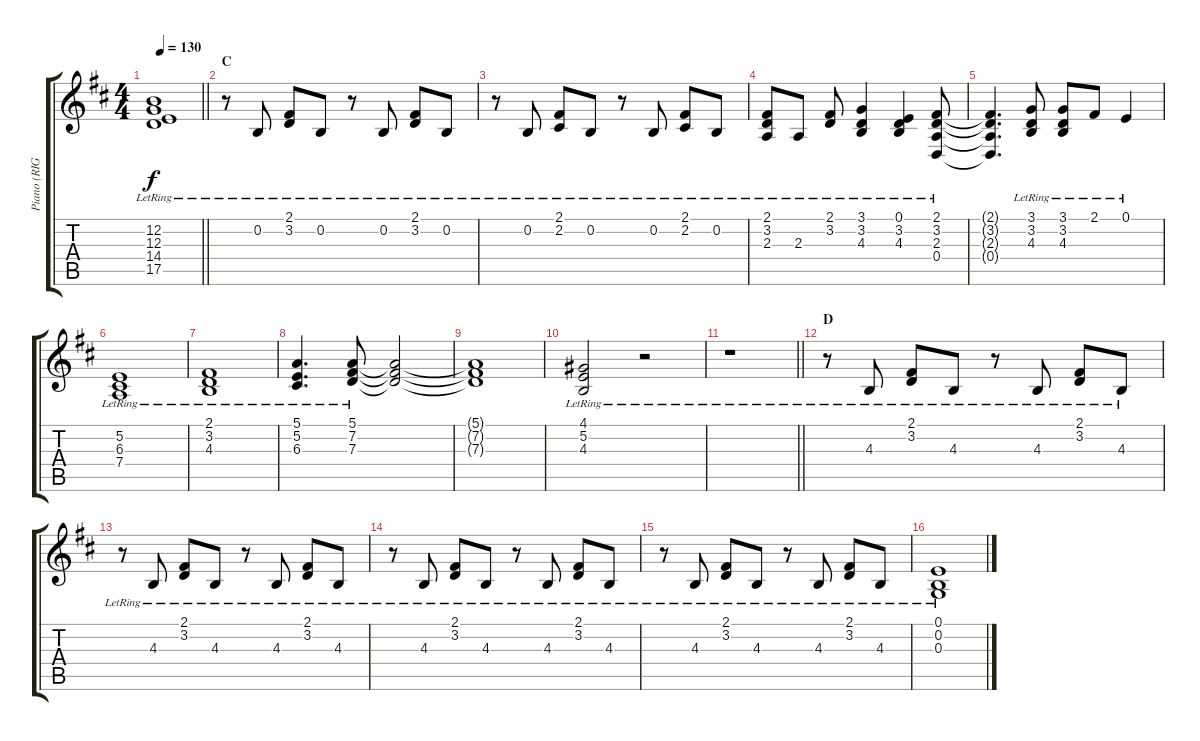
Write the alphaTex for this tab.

\track ("Piano (RIGHT)" "Piano (RIG") {instrument acousticgrandpiano}
\staff {score tabs}
\tuning (E4 B3 G3 D3 A2 E2) {hide}
\ts (4 4)
\tempo 130
\clef g2
\barLineRight lightlight
\ks d
(12.2{lr} 12.3{lr} 14.4{lr} 17.5{lr}).1{dy f} |
\section ("" "C")
r.8 0.2{lr}.8 (2.1{lr} 3.2{lr}).8 0.2{lr}.8 r.8 0.2{lr}.8 (2.1{lr} 3.2{lr}).8 0.2{lr}.8 |
r.8 0.2{lr}.8 (2.1{lr} 2.2{lr}).8 0.2{lr}.8 r.8 0.2{lr}.8 (2.1{lr} 2.2{lr}).8 0.2{lr}.8 |
(2.1{lr} 3.2{lr} 2.3{lr}).8 2.3{lr}.8 (2.1{lr} 3.2{lr}).8 (3.1{lr} 3.2{lr} 4.3{lr}).4 (0.1{lr} 3.2{lr} 4.3{lr}).4 (2.1{lr} 3.2{lr} 2.3{lr} 0.4).8 |
(2.1{t} 3.2{t} 2.3{t} 0.4{t}).4{d} (3.1{lr} 3.2{lr} 4.3{lr}).8 (3.1{lr} 3.2{lr} 4.3{lr}).8 2.1{lr}.8 0.1{lr}.4 |
(5.2{lr} 6.3{lr} 7.4{lr}).1 |
(2.1{lr} 3.2{lr} 4.3{lr}).1 |
(5.1{lr} 5.2{lr} 6.3{lr}).4{d} (5.1{lr} 7.2{lr} 7.3{lr}).8 (5.1{t} 7.2{t} 7.3{t}).2 |
(5.1{t} 7.2{t} 7.3{t}).1 |
(4.1 5.2 4.3{lr}).2 r.2 |
\barLineRight lightlight
r.1 |
\section ("" "D")
r.8 4.3{lr}.8 (2.1{lr} 3.2{lr}).8 4.3{lr}.8 r.8 4.3{lr}.8 (2.1{lr} 3.2{lr}).8 4.3{lr}.8 |
r.8 4.3{lr}.8 (2.1{lr} 3.2{lr}).8 4.3{lr}.8 r.8 4.3{lr}.8 (2.1{lr} 3.2{lr}).8 4.3{lr}.8 |
r.8 4.3{lr}.8 (2.1{lr} 3.2{lr}).8 4.3{lr}.8 r.8 4.3{lr}.8 (2.1{lr} 3.2{lr}).8 4.3{lr}.8 |
r.8 4.3{lr}.8 (2.1{lr} 3.2{lr}).8 4.3{lr}.8 r.8 4.3{lr}.8 (2.1{lr} 3.2{lr}).8 4.3{lr}.8 |
(0.1{lr} 0.2{lr} 0.3{lr}).1
